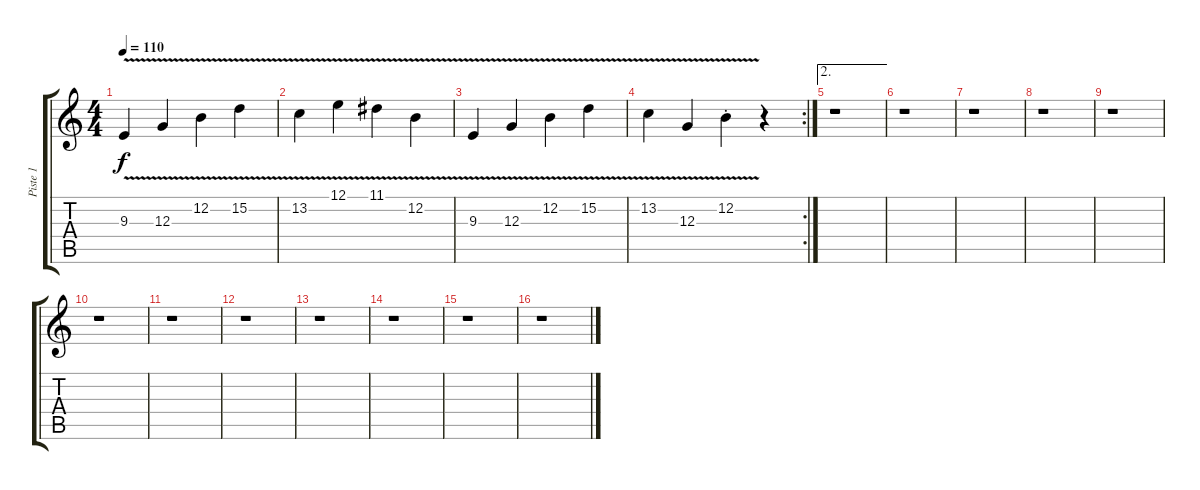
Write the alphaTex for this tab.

\track ("Piste 1" "Piste 1") {instrument drawbarorgan}
\staff {score tabs}
\tuning (E4 B3 G3 D3 A2 E2) {hide}
\ts (4 4)
\tempo 110
\clef g2
\ks c
9.3{v}.4{dy f} 12.3{v}.4 12.2{v}.4 15.2{v}.4 |
13.2{v}.4 12.1{v}.4 11.1{v}.4 12.2{v}.4 |
9.3{v}.4 12.3{v}.4 12.2{v}.4 15.2{v}.4 |
\rc 2
13.2{v}.4 12.3{v}.4 12.2{v st}.4 r.4 |
\ae 2
r.1 |
r.1 |
r.1 |
r.1 |
r.1 |
r.1 |
r.1 |
r.1 |
r.1 |
r.1 |
r.1 |
r.1
